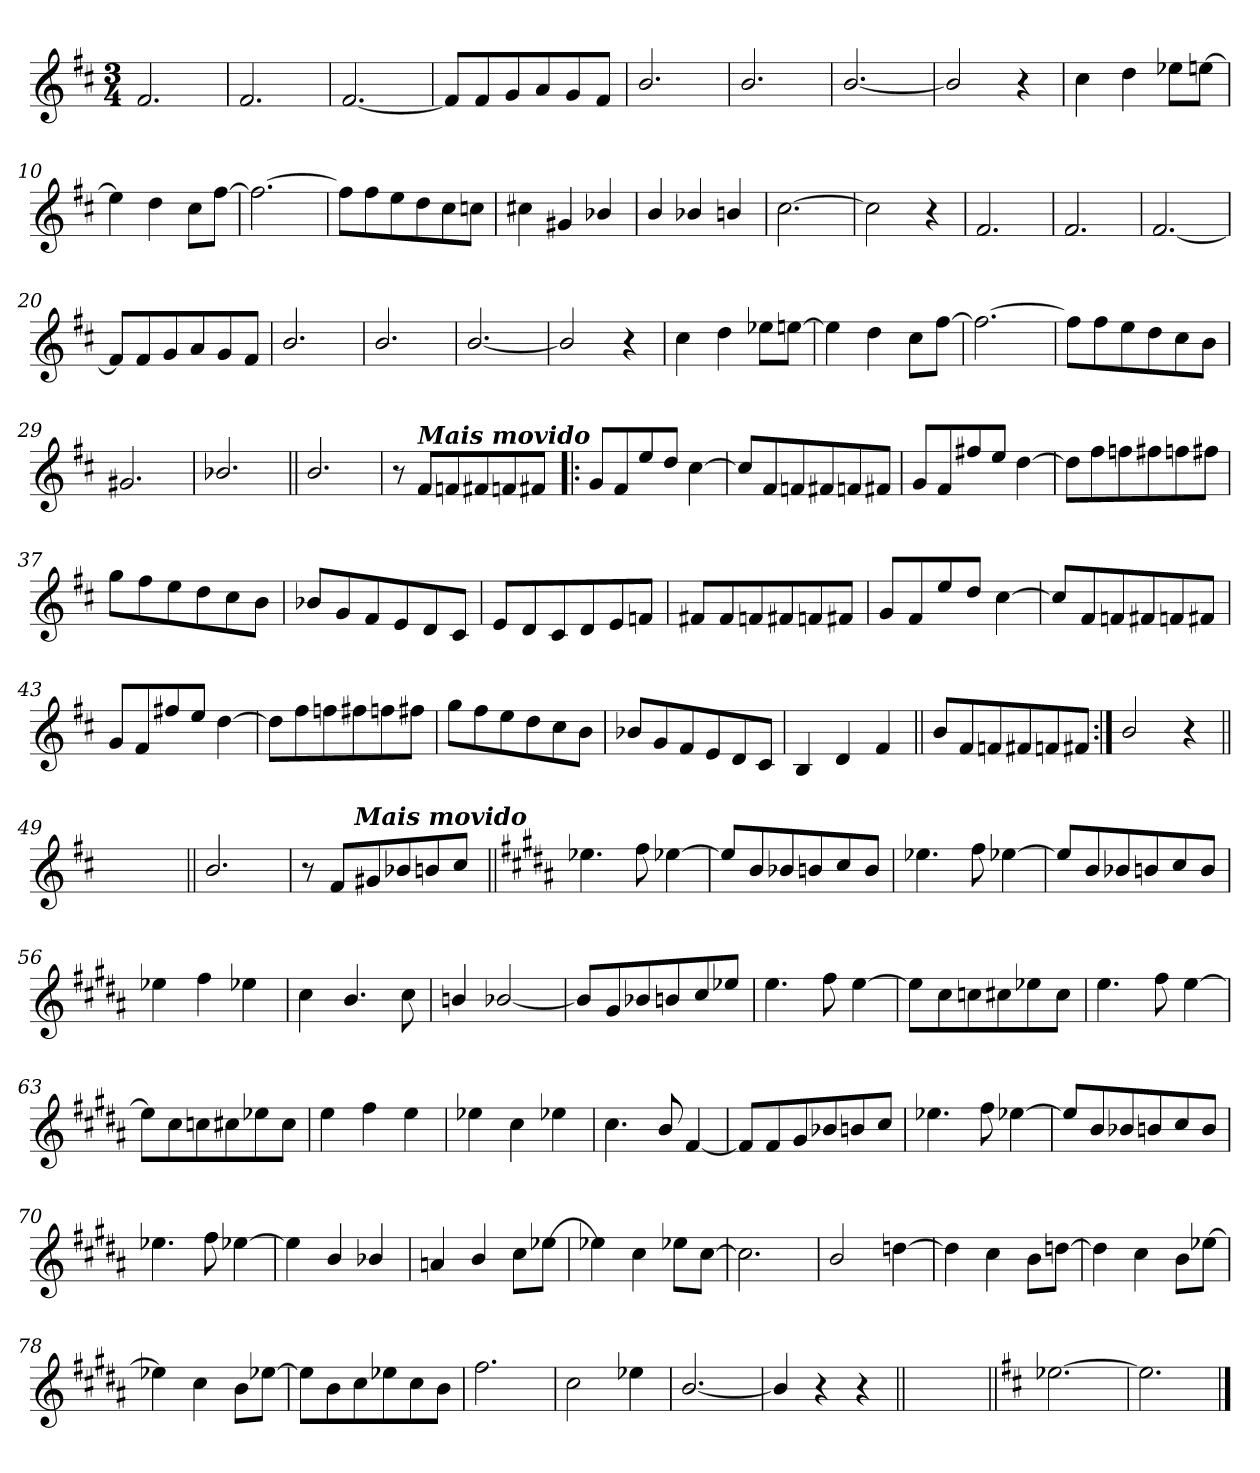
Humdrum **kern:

**kern
*part1
*staff1
*clefG2
*k[f#c#]
*D:
*M3/4
=1
2.f#/
=2
2.f#/
=3
[2.f#/
=4
8f#/L]
8f#/
8g/
8a/
8g/
8f#/J
=5
2.b/
=6
2.b/
!!LO:LB:g=z
=7
[2.b/
=8
2b/]
4r
=9
4cc#\
4dd\
8ee-X\L
[8een\J
=10
4ee\]
4dd\
8cc#\L
[8ff#\J
=11
2.ff#\_
=12
8ff#\L]
8ff#\
8ee\
8dd\
8cc#\
8ccn\J
!!LO:LB:g=z
=13
4cc#X\
4g#X/
4b-X/
=14
4b/
4b-X/
4bn/
=15
[2.cc#\
=16
2cc#\]
4r
=17
2.f#/
=18
2.f#/
!!LO:LB:g=z
=19
[2.f#/
=20
8f#/L]
8f#/
8g/
8a/
8g/
8f#/J
=21
2.b/
=22
2.b/
=23
[2.b/
=24
2b/]
4r
!!LO:LB:g=z
=25
4cc#\
4dd\
8ee-X\L
[8een\J
=26
4ee\]
4dd\
8cc#\L
[8ff#\J
=27
2.ff#\_
=28
8ff#\L]
8ff#\
8ee\
8dd\
8cc#\
8b\J
=29
2.g#X/
=30
2.b-X/
!!LO:LB:g=z
=31||
2.b/
=32
8r
!LO:TX:a:Bi:t=Mais movido
8f#/L
8fn/
8f#X/
8fn/
8f#X/J
=33!|:
8g/L
8f#/
8ee/
8dd/J
[4cc#\
=34
8cc#/L]
8f#/
8fn/
8f#X/
8fn/
8f#X/J
=35
8g/L
8f#/
8ff#X/
8ee/J
[4dd\
!!LO:LB:g=z
=36
8dd\L]
8ff#\
8ffn\
8ff#X\
8ffn\
8ff#X\J
=37
8gg\L
8ff#\
8ee\
8dd\
8cc#\
8b\J
=38
8b-X/L
8g/
8f#/
8e/
8d/
8c#/J
=39
8e/L
8d/
8c#/
8d/
8e/
8fn/J
=40
8f#X/L
8f#/
8fn/
8f#X/
8fn/
8f#X/J
!!LO:LB:g=z
=41
8g/L
8f#/
8ee/
8dd/J
[4cc#\
=42
8cc#/L]
8f#/
8fn/
8f#X/
8fn/
8f#X/J
=43
8g/L
8f#/
8ff#X/
8ee/J
[4dd\
=44
8dd\L]
8ff#\
8ffn\
8ff#X\
8ffn\
8ff#X\J
=45
8gg\L
8ff#\
8ee\
8dd\
8cc#\
8b\J
!!LO:LB:g=z
=46
8b-X/L
8g/
8f#/
8e/
8d/
8c#/J
=47
4B/
4d/
4f#/
=48||
8b/L
8f#/
8fn/
8f#X/
8fn/
8f#X/J
=49:|!
2b/
4r
=49X491||
2.ryy
!!LO:PB:g=z
=50||
2.b/
=51
*^
8r	8..ryy
8f#/L	.
!	!LO:TX:a:Bi:t=Mais movido
.	2ryy
8g#X/	.
8b-X/	.
8bn/	.
8cc#/J	.
.	32ryy
*v	*v
=52||
*k[f#c#g#d#a#]
*B:
4.ee-X\
8ff#\
[4ee-X\
=53
8ee-/L]
8b/
8b-X/
8bn/
8cc#/
8b/J
=54
4.ee-X\
8ff#\
[4ee-X\
!!LO:LB:g=z
=55
8ee-/L]
8b/
8b-X/
8bn/
8cc#/
8b/J
=56
4ee-X\
4ff#\
4ee-X\
=57
4cc#\
4.b/
8cc#\
=58
4bn/
[2b-X/
=59
8b-/L]
8g#/
8b-X/
8bn/
8cc#/
8ee-X/J
!!LO:LB:g=z
=60
4.ee\
8ff#\
[4ee\
=61
8ee\L]
8cc#\
8ccn\
8cc#X\
8ee-X\
8cc#\J
=62
4.ee\
8ff#\
[4ee\
=63
8ee\L]
8cc#\
8ccn\
8cc#X\
8ee-X\
8cc#\J
=64
4ee\
4ff#\
4ee\
!!LO:LB:g=z
=65
4ee-X\
4cc#\
4ee-X\
=66
4.cc#\
8b/
[4f#/
=67
8f#/L]
8f#/
8g#/
8b-X/
8bn/
8cc#/J
=68
4.ee-X\
8ff#\
[4ee-X\
=69
8ee-/L]
8b/
8b-X/
8bn/
8cc#/
8b/J
!!LO:LB:g=z
=70
4.ee-X\
8ff#\
[4ee-X\
=71
4ee-\]
4b/
4b-X/
=72
4an/
4b/
8cc#\L
[8ee-X\J
=73
4ee-X\]
4cc#\
8ee-X\L
[8cc#\J
=74
2.cc#\]
!!LO:LB:g=z
=75
2b/
[4ddn\
=76
4ddn\]
4cc#\
8b\L
[8ddn\J
=77
4ddn\]
4cc#\
8b\L
[8ee-X\J
=78
4ee-X\]
4cc#\
8b\L
[8ee-X\J
=79
8ee-\L]
8b\
8cc#\
8ee-X\
8cc#\
8b\J
=80
2.ff#\
!!LO:LB:g=z
=81
2cc#\
4ee-X\
=82
[2.b/
=83
4b/]
4r
4r
=84||
2.ryy
=85||
*k[f#c#]
*D:
[2.ee-X\
=86
2.ee-\]
==
*-
